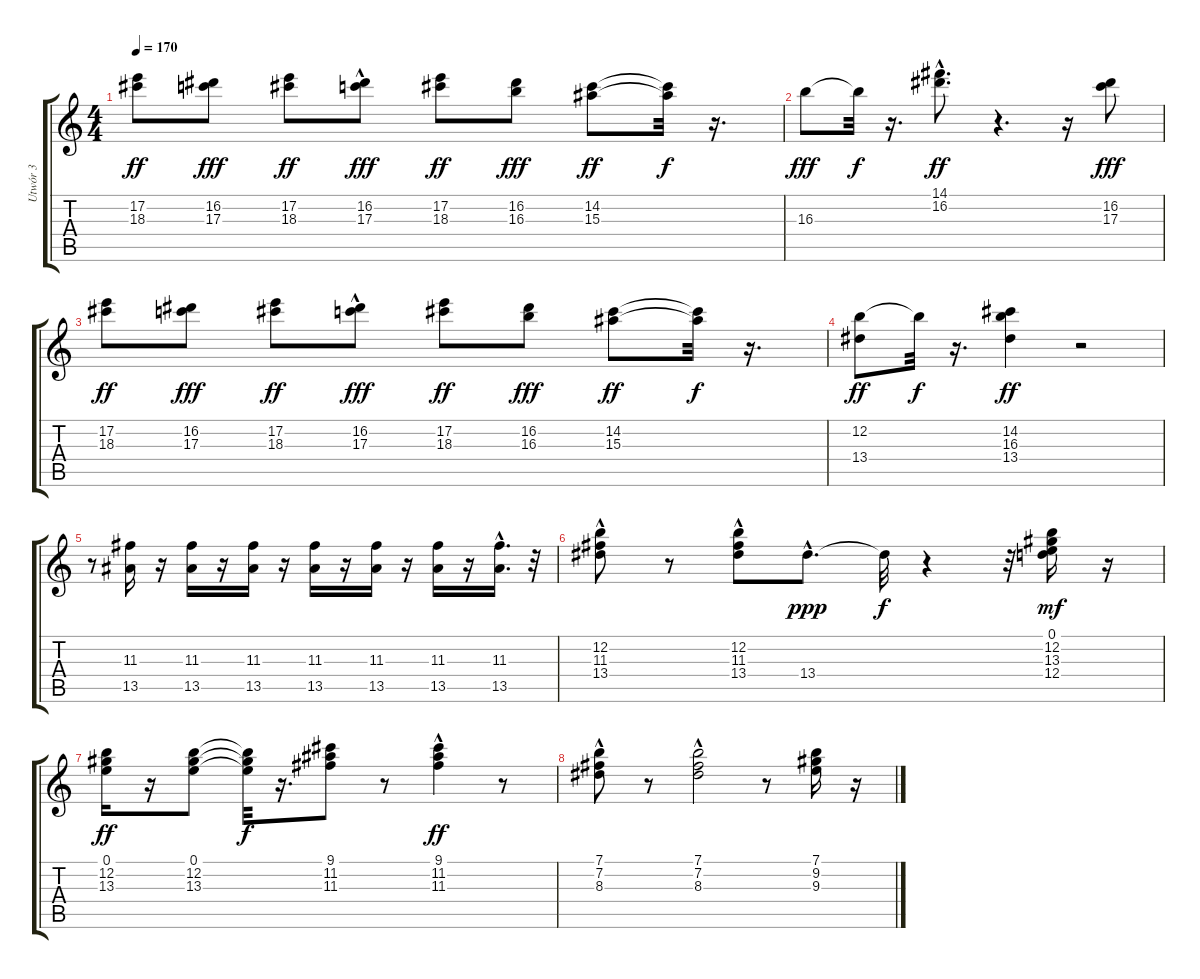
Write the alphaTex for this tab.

\track ("Utwór 3" "Utwór 3") {instrument distortionguitar}
\staff {score tabs}
\tuning (E4 B3 G3 D3 A2 E2) {hide}
\ts (4 4)
\tempo 170
\clef g2
\ks c
(17.2 18.3).8{dy ff} (16.2 17.3).8{dy fff} (17.2 18.3).8{dy ff} (16.2{hac} 17.3).8{dy fff} (17.2 18.3).8{dy ff} (16.2 16.3).8{dy fff} (14.2 15.3).8{dy ff} (14.2{t} 15.3{t}).32{dy f} r.16{d} |
16.3.8{dy fff} 16.3{t}.32{dy f} r.16{d} (14.1 16.2{hac}).8{d dy ff} r.4{d} r.16 (16.2 17.3).8{dy fff} |
(17.2 18.3).8{dy ff} (16.2 17.3).8{dy fff} (17.2 18.3).8{dy ff} (16.2{hac} 17.3).8{dy fff} (17.2 18.3).8{dy ff} (16.2 16.3).8{dy fff} (14.2 15.3).8{dy ff} (14.2{t} 15.3{t}).32{dy f} r.16{d} |
(12.2 13.4).8{dy ff} 12.2{t}.32{dy f} r.16{d} (14.2 16.3 13.4).4{dy ff} r.2 |
r.8 (11.3 13.5).16 r.16 (11.3 13.5).16 r.16 (11.3 13.5).16 r.16 (11.3 13.5).16 r.16 (11.3 13.5).16 r.16 (11.3 13.5).16 r.16 (11.3{hac} 13.5{hac}).16{d} r.32 |
(12.2 11.3{hac} 13.4{hac}).8 r.8 (12.2{hac} 11.3{hac} 13.4).8 13.4{hac}.8{d dy ppp} 13.4{t}.32{dy f} r.4 r.32 (0.1 12.2 13.3 12.4).16{dy mf} r.16 |
(0.1 12.2 13.3).16{dy ff} r.16 (0.1 12.2 13.3).8 (0.1{t} 12.2{t} 13.3{t}).32{dy f} r.16{d} (9.1 11.2 11.3).8 r.8 (9.1{hac} 11.2 11.3{hac}).4{dy ff} r.8 |
(7.1 7.2 8.3{hac}).8 r.8 (7.1{hac} 7.2 8.3{hac}).2 r.8 (7.1 9.2 9.3).16 r.16
